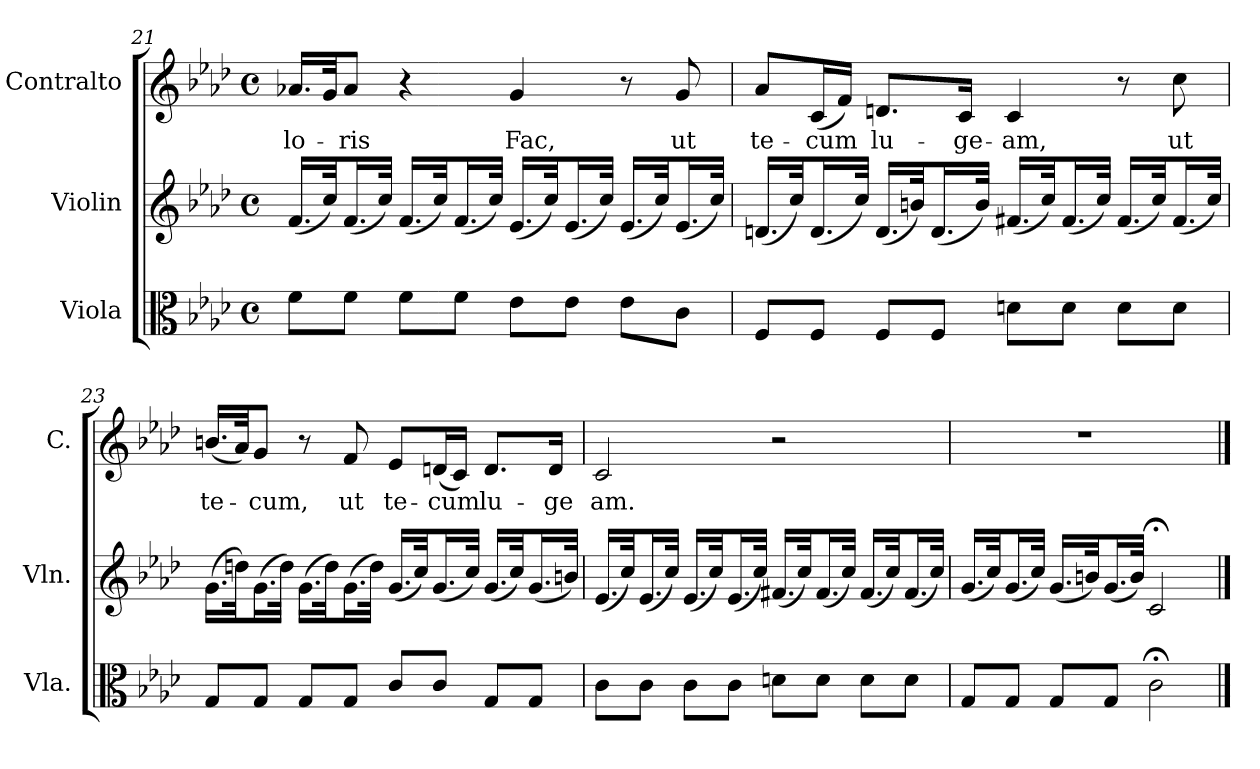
**kern	**kern	**kern	**text
*part3	*part2	*part1	*part1
*staff3	*staff2	*staff1	*staff1
*I"Viola	*I"Violin	*I"Contralto	*
*I'Vla.	*I'Vln.	*I'C.	*
*clefC3	*clefG2	*clefG2	*
*k[b-e-a-d-]	*k[b-e-a-d-]	*k[b-e-a-d-]	*
*f:	*f:	*f:	*
*M4/4	*M4/4	*M4/4	*
*met(c)	*met(c)	*met(c)	*
=21	=21	=21	=21
!	!	!	!LO:LY:b:color=#000000
8fi\L	(16.fi/LL	16.a-Xi/LL	-lo-
.	32cci/Jk)	32gi/Jk	.
!	!	!	!LO:LY:b:color=#000000
8fi\J	(16.fi/L	8a-i/J	-ris
.	32cci/JJk)	.	.
8fi\L	(16.fi/LL	4r	.
.	32cci/Jk)	.	.
8fi\J	(16.fi/L	.	.
.	32cci/JJk)	.	.
!	!	!	!LO:LY:b:color=#000000
8e-i\L	(16.e-i/LL	4gi/	Fac,
.	32cci/Jk)	.	.
8e-i\J	(16.e-i/L	.	.
.	32cci/JJk)	.	.
8e-i\L	(16.e-i/LL	8r	.
.	32cci/Jk)	.	.
!	!	!	!LO:LY:b:color=#000000
8ci\J	(16.e-i/L	8gi/	ut
.	32cci/JJk)	.	.
!!LO:LB:g=z
=22	=22	=22	=22
!	!	!	!LO:LY:b:color=#000000
8Fi/L	(16.dni/LL	8a-i/L	te-
.	32cci/Jk)	.	.
!	!	!	!LO:LY:b:color=#000000
8Fi/J	(16.di/L	(16ci/L	-cum
.	.	16fi/JJ)	.
.	32cci/JJk)	.	.
!	!	!	!LO:LY:b:color=#000000
8Fi/L	(16.di/LL	8.dni/L	lu-
.	32bni/Jk)	.	.
8Fi/J	(16.di/L	.	.
!	!	!	!LO:LY:b:color=#000000
.	.	16ci/Jk	-ge-
.	32bi/JJk)	.	.
!	!	!	!LO:LY:b:color=#000000
8dni\L	(16.f#Xi/LL	4ci/	-am,
.	32cci/Jk)	.	.
8di\J	(16.f#i/L	.	.
.	32cci/JJk)	.	.
8di\L	(16.f#i/LL	8r	.
.	32cci/Jk)	.	.
!	!	!	!LO:LY:b:color=#000000
8di\J	(16.f#i/L	8cci\	ut
.	32cci/JJk)	.	.
=23	=23	=23	=23
!	!	!	!LO:LY:b:color=#000000
8Gi/L	(16.gi\LL	(16.bni/LL	te-
.	32ddni\Jk)	32a-i/Jk)	.
!	!	!	!LO:LY:b:color=#000000
8Gi/J	(16.gi\L	8gi/J	-cum,
.	32ddi\JJk)	.	.
8Gi/L	(16.gi\LL	8r	.
.	32ddi\Jk)	.	.
!	!	!	!LO:LY:b:color=#000000
8Gi/J	(16.gi\L	8fi/	ut
.	32ddi\JJk)	.	.
!	!	!	!LO:LY:b:color=#000000
8ci/L	(16.gi/LL	8e-i/L	te-
.	32cci/Jk)	.	.
!	!	!	!LO:LY:b:color=#000000
8ci/J	(16.gi/L	(16dni/L	-cum
.	.	16ci/JJ)	.
.	32cci/JJk)	.	.
!	!	!	!LO:LY:b:color=#000000
8Gi/L	(16.gi/LL	8.di/L	lu-
.	32cci/Jk)	.	.
8Gi/J	(16.gi/L	.	.
!	!	!	!LO:LY:b:color=#000000
.	.	16di/Jk	-ge
.	32bni/JJk)	.	.
!!LO:LB:g=z
=24	=24	=24	=24
!	!	!	!LO:LY:b:color=#000000
8ci\L	(16.e-i/LL	2ci/	- am.
.	32cci/Jk)	.	.
8ci\J	(16.e-i/L	.	.
.	32cci/JJk)	.	.
8ci\L	(16.e-i/LL	.	.
.	32cci/Jk)	.	.
8ci\J	(16.e-i/L	.	.
.	32cci/JJk)	.	.
8dni\L	(16.f#Xi/LL	2r	.
.	32cci/Jk)	.	.
8di\J	(16.f#i/L	.	.
.	32cci/JJk)	.	.
8di\L	(16.f#i/LL	.	.
.	32cci/Jk)	.	.
8di\J	(16.f#i/L	.	.
.	32cci/JJk)	.	.
=25	=25	=25	=25
8Gi/L	(16.gi/LL	1r	.
.	32cci/Jk)	.	.
8Gi/J	(16.gi/L	.	.
.	32cci/JJk)	.	.
8Gi/L	(16.gi/LL	.	.
.	32bni/Jk)	.	.
8Gi/J	(16.gi/L	.	.
.	32bi/JJk)	.	.
2c;i\	2c;i/	.	.
==	==	==	==
*-	*-	*-	*-
